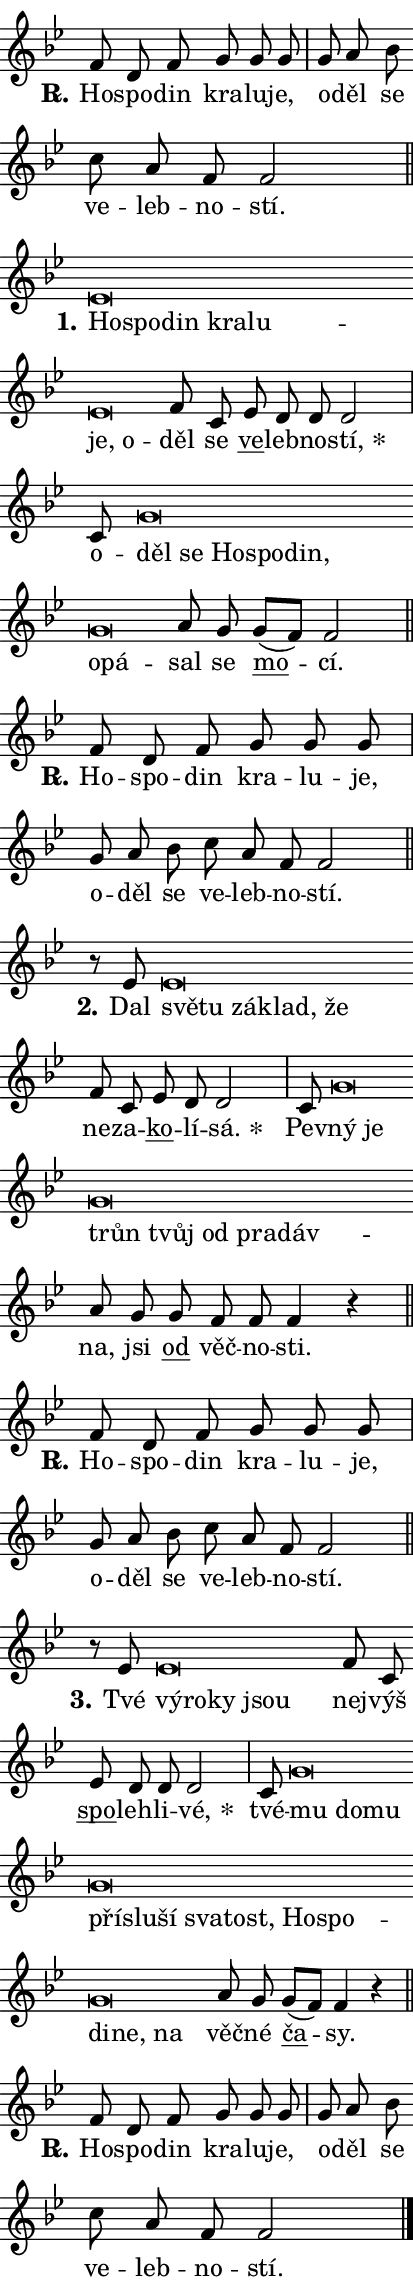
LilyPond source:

\version "2.22.1"
\header { tagline = "" }
\paper {
  indent = 0\cm
  top-margin = 0\cm
  right-margin = 0\cm
  bottom-margin = 0\cm
  left-margin = 0\cm
  paper-width = 7\cm
  page-breaking = #ly:one-page-breaking
  system-system-spacing.basic-distance = #11
  score-system-spacing.basic-distance = #11
  ragged-last = ##f
}


%% Author: Thomas Morley
%% https://lists.gnu.org/archive/html/lilypond-user/2020-05/msg00002.html
#(define (line-position grob)
"Returns position of @var[grob} in current system:
   @code{'start}, if at first time-step
   @code{'end}, if at last time-step
   @code{'middle} otherwise
"
  (let* ((col (ly:item-get-column grob))
         (ln (ly:grob-object col 'left-neighbor))
         (rn (ly:grob-object col 'right-neighbor))
         (col-to-check-left (if (ly:grob? ln) ln col))
         (col-to-check-right (if (ly:grob? rn) rn col))
         (break-dir-left
           (and
             (ly:grob-property col-to-check-left 'non-musical #f)
             (ly:item-break-dir col-to-check-left)))
         (break-dir-right
           (and
             (ly:grob-property col-to-check-right 'non-musical #f)
             (ly:item-break-dir col-to-check-right))))
        (cond ((eqv? 1 break-dir-left) 'start)
              ((eqv? -1 break-dir-right) 'end)
              (else 'middle))))

#(define (tranparent-at-line-position vctor)
  (lambda (grob)
  "Relying on @code{line-position} select the relevant enry from @var{vctor}.
Used to determine transparency,"
    (case (line-position grob)
      ((end) (not (vector-ref vctor 0)))
      ((middle) (not (vector-ref vctor 1)))
      ((start) (not (vector-ref vctor 2))))))

noteHeadBreakVisibility =
#(define-music-function (break-visibility)(vector?)
"Makes @code{NoteHead}s transparent relying on @var{break-visibility}"
#{
  \override NoteHead.transparent =
    #(tranparent-at-line-position break-visibility)
#})

#(define delete-ledgers-for-transparent-note-heads
  (lambda (grob)
    "Reads whether a @code{NoteHead} is transparent.
If so this @code{NoteHead} is removed from @code{'note-heads} from
@var{grob}, which is supposed to be @code{LedgerLineSpanner}.
As a result ledgers are not printed for this @code{NoteHead}"
    (let* ((nhds-array (ly:grob-object grob 'note-heads))
           (nhds-list
             (if (ly:grob-array? nhds-array)
                 (ly:grob-array->list nhds-array)
                 '()))
           ;; Relies on the transparent-property being done before
           ;; Staff.LedgerLineSpanner.after-line-breaking is executed.
           ;; This is fragile ...
           (to-keep
             (remove
               (lambda (nhd)
                 (ly:grob-property nhd 'transparent #f))
               nhds-list)))
      ;; TODO find a better method to iterate over grob-arrays, similiar
      ;; to filter/remove etc for lists
      ;; For now rebuilt from scratch
      (set! (ly:grob-object grob 'note-heads)  '())
      (for-each
        (lambda (nhd)
          (ly:pointer-group-interface::add-grob grob 'note-heads nhd))
        to-keep))))

hideNotes = {
  \noteHeadBreakVisibility #begin-of-line-visible
}
unHideNotes = {
  \noteHeadBreakVisibility #all-visible
}

% work-around for resetting accidentals
% https://lilypond.org/doc/v2.23/Documentation/notation/displaying-rhythms#unmetered-music
cadenzaMeasure = {
  \cadenzaOff
  \partial 1024 s1024
  \cadenzaOn
}

#(define-markup-command (accent layout props text) (markup?)
  "Underline accented syllable"
  (interpret-markup layout props
    #{\markup \override #'(offset . 4.3) \underline { #text }#}))

responsum = \markup \concat {
  "R" \hspace #-1.05 \path #0.1 #'((moveto 0 0.07) (lineto 0.9 0.8)) \hspace #0.05 "."
}

\layout {
    \context {
        \Staff
        \remove "Time_signature_engraver"
        \override LedgerLineSpanner.after-line-breaking = #delete-ledgers-for-transparent-note-heads
    }
    \context {
        \Voice {
            \override NoteHead.output-attributes = #'((class . "notehead"))
            \override Hairpin.height = #0.55
        }
    }
    \context {
        \Lyrics {
            \override StanzaNumber.output-attributes = #'((class . "stanzanumber"))
            \override LyricSpace.minimum-distance = #0.9
            \override LyricText.font-name = #"TeX Gyre Schola"
            \override LyricText.font-size = 1
            \override StanzaNumber.font-name = #"TeX Gyre Schola Bold"
            \override StanzaNumber.font-size = 1
        }
    }
}

% magnetic-lyrics.ily
%
%   written by
%     Jean Abou Samra <jean@abou-samra.fr>
%     Werner Lemberg <wl@gnu.org>
%
%   adapted by
%     Jiri Hon <jiri.hon@gmail.com>
%
% Version 2022-Apr-15

% https://www.mail-archive.com/lilypond-user@gnu.org/msg149350.html

#(define (Left_hyphen_pointer_engraver context)
   "Collect syllable-hyphen-syllable occurrences in lyrics and store
them in properties.  This engraver only looks to the left.  For
example, if the lyrics input is @code{foo -- bar}, it does the
following.

@itemize @bullet
@item
Set the @code{text} property of the @code{LyricHyphen} grob between
@q{foo} and @q{bar} to @code{foo}.

@item
Set the @code{left-hyphen} property of the @code{LyricText} grob with
text @q{foo} to the @code{LyricHyphen} grob between @q{foo} and
@q{bar}.
@end itemize

Use this auxiliary engraver in combination with the
@code{lyric-@/text::@/apply-@/magnetic-@/offset!} hook."
   (let ((hyphen #f)
         (text #f))
     (make-engraver
      (acknowledgers
       ((lyric-syllable-interface engraver grob source-engraver)
        (set! text grob)))
      (end-acknowledgers
       ((lyric-hyphen-interface engraver grob source-engraver)
        ;(when (not (grob::has-interface grob 'lyric-space-interface))
          (set! hyphen grob)));)
      ((stop-translation-timestep engraver)
       (when (and text hyphen)
         (ly:grob-set-object! text 'left-hyphen hyphen))
       (set! text #f)
       (set! hyphen #f)))))

#(define (lyric-text::apply-magnetic-offset! grob)
   "If the space between two syllables is less than the value in
property @code{LyricText@/.details@/.squash-threshold}, move the right
syllable to the left so that it gets concatenated with the left
syllable.

Use this function as a hook for
@code{LyricText@/.after-@/line-@/breaking} if the
@code{Left_@/hyphen_@/pointer_@/engraver} is active."
   (let ((hyphen (ly:grob-object grob 'left-hyphen #f)))
     (when hyphen
       (let ((left-text (ly:spanner-bound hyphen LEFT)))
         (when (grob::has-interface left-text 'lyric-syllable-interface)
           (let* ((common (ly:grob-common-refpoint grob left-text X))
                  (this-x-ext (ly:grob-extent grob common X))
                  (left-x-ext
                   (begin
                     ;; Trigger magnetism for left-text.
                     (ly:grob-property left-text 'after-line-breaking)
                     (ly:grob-extent left-text common X)))
                  ;; `delta` is the gap width between two syllables.
                  (delta (- (interval-start this-x-ext)
                            (interval-end left-x-ext)))
                  (details (ly:grob-property grob 'details))
                  (threshold (assoc-get 'squash-threshold details 0.2)))
             (when (< delta threshold)
               (let* (;; We have to manipulate the input text so that
                      ;; ligatures crossing syllable boundaries are not
                      ;; disabled.  For languages based on the Latin
                      ;; script this is essentially a beautification.
                      ;; However, for non-Western scripts it can be a
                      ;; necessity.
                      (lt (ly:grob-property left-text 'text))
                      (rt (ly:grob-property grob 'text))
                      (is-space (grob::has-interface hyphen 'lyric-space-interface))
                      (space (if is-space " " ""))
                      (space-markup (grob-interpret-markup grob " "))
                      (space-size (interval-length (ly:stencil-extent space-markup X)))
                      (extra-delta (if is-space space-size 0))
                      ;; Append new syllable.
                      (ltrt-space (if (and (string? lt) (string? rt))
                                (string-append lt space rt)
                                (make-concat-markup (list lt space rt))))
                      ;; Right-align `ltrt` to the right side.
                      (ltrt-space-markup (grob-interpret-markup
                               grob
                               (make-translate-markup
                                (cons (interval-length this-x-ext) 0)
                                (make-right-align-markup ltrt-space)))))
                 (begin
                   ;; Don't print `left-text`.
                   (ly:grob-set-property! left-text 'stencil #f)
                   ;; Set text and stencil (which holds all collected
                   ;; syllables so far) and shift it to the left.
                   (ly:grob-set-property! grob 'text ltrt-space)
                   (ly:grob-set-property! grob 'stencil ltrt-space-markup)
                   (ly:grob-translate-axis! grob (- (- delta extra-delta)) X))))))))))


#(define (lyric-hyphen::displace-bounds-first grob)
   ;; Make very sure this callback isn't triggered too early.
   (let ((left (ly:spanner-bound grob LEFT))
         (right (ly:spanner-bound grob RIGHT)))
     (ly:grob-property left 'after-line-breaking)
     (ly:grob-property right 'after-line-breaking)
     (ly:lyric-hyphen::print grob)))

squashThreshold = #0.4

\layout {
  \context {
    \Lyrics
    \consists #Left_hyphen_pointer_engraver
    \override LyricText.after-line-breaking =
      #lyric-text::apply-magnetic-offset!
    \override LyricHyphen.stencil = #lyric-hyphen::displace-bounds-first
    \override LyricText.details.squash-threshold = \squashThreshold
    \override LyricHyphen.minimum-distance = 0
    \override LyricHyphen.minimum-length = \squashThreshold
  }
}

squash = \override LyricText.details.squash-threshold = 9999
unSquash = \override LyricText.details.squash-threshold = \squashThreshold

left = \override LyricText.self-alignment-X = #LEFT
unLeft = \revert LyricText.self-alignment-X

starOffset = #(lambda (grob) 
                (let ((x_offset (ly:self-alignment-interface::aligned-on-x-parent grob)))
                  (if (= x_offset 0) 0 (+ x_offset 1.2))))

star = #(define-music-function (syllable)(string?)
"Append star separator at the end of a syllable"
#{
  \once \override LyricText.X-offset = #starOffset
  \lyricmode { \markup {
    #syllable
    \override #'((font-name . "TeX Gyre Schola Bold")) \hspace #0.2 \lower #0.65 \larger "*"
  } }
#})

starAccent = #(define-music-function (syllable)(string?)
"Append star separator at the end of a syllable and make accent"
#{
  \once \override LyricText.X-offset = #starOffset
  \lyricmode { \markup {
    \accent #syllable
    \override #'((font-name . "TeX Gyre Schola Bold")) \hspace #0.2 \lower #0.65 \larger "*"
  } }
#})

breath = #(define-music-function (syllable)(string?)
"Append breathing indicator at the end of a syllable"
#{
  \lyricmode { \markup { #syllable "+" } }
#})

optionalBreath = #(define-music-function (syllable)(string?)
"Append optional breathing indicator at the end of a syllable"
#{
  \lyricmode { \markup { #syllable "(+)" } }
#})


\score {
    <<
        \new Voice = "melody" { \cadenzaOn \key bes \major \relative { f'8 d f g g g \cadenzaMeasure \bar "|" g a bes \bar "" c a f f2 \cadenzaMeasure \bar "||" \break }
\relative { es'\breve*1/16 \hideNotes \breve*1/16 \bar "" \breve*1/16 \bar "" \breve*1/16 \bar "" \breve*1/16 \bar "" \breve*1/16 \breve*1/16 \bar "" \unHideNotes f8 c \bar "" es d d d2 \cadenzaMeasure \bar "|" c8 g'\breve*1/16 \hideNotes \breve*1/16 \bar "" \breve*1/16 \bar "" \breve*1/16 \bar "" \breve*1/16 \bar "" \breve*1/16 \breve*1/16 \bar "" \unHideNotes a8 g \bar "" g[( f)] f2 \cadenzaMeasure \bar "||" \break }
\relative { f'8 d f g g g \cadenzaMeasure \bar "|" g a bes \bar "" c a f f2 \cadenzaMeasure \bar "||" \break }
\relative { r8 es'8 es\breve*1/16 \hideNotes \breve*1/16 \bar "" \breve*1/16 \bar "" \breve*1/16 \breve*1/16 \bar "" \unHideNotes f8 c \bar "" es d d2 \cadenzaMeasure \bar "|" c8 g'\breve*1/16 \hideNotes \breve*1/16 \bar "" \breve*1/16 \bar "" \breve*1/16 \bar "" \breve*1/16 \bar "" \breve*1/16 \breve*1/16 \bar "" \unHideNotes a8 g \bar "" g f f f4 r \cadenzaMeasure \bar "||" \break }
\relative { f'8 d f g g g \cadenzaMeasure \bar "|" g a bes \bar "" c a f f2 \cadenzaMeasure \bar "||" \break }
\relative { r8 es'8 es\breve*1/16 \hideNotes \breve*1/16 \bar "" \breve*1/16 \breve*1/16 \bar "" \unHideNotes f8 c \bar "" es d d d2 \cadenzaMeasure \bar "|" c8 g'\breve*1/16 \hideNotes \breve*1/16 \bar "" \breve*1/16 \bar "" \breve*1/16 \bar "" \breve*1/16 \bar "" \breve*1/16 \bar "" \breve*1/16 \bar "" \breve*1/16 \bar "" \breve*1/16 \bar "" \breve*1/16 \bar "" \breve*1/16 \bar "" \breve*1/16 \breve*1/16 \bar "" \unHideNotes a8 g \bar "" g[( f)] f4 r \cadenzaMeasure \bar "||" \break }
\relative { f'8 d f g g g \cadenzaMeasure \bar "|" g a bes \bar "" c a f f2 \cadenzaMeasure \bar "||" \break } \bar "|." }
        \new Lyrics \lyricsto "melody" { \lyricmode { \set stanza = \responsum
Ho -- spo -- din kra -- lu -- je, o -- děl se ve -- leb -- no -- stí.
\set stanza = "1."
\left Ho -- \squash spo -- din kra -- lu -- je, o -- \unLeft \unSquash děl se \markup \accent ve -- leb -- no -- \star stí, o -- \left děl \squash se Ho -- spo -- din, o -- pá -- \unLeft \unSquash sal se \markup \accent mo -- cí.
\set stanza = \responsum
Ho -- spo -- din kra -- lu -- je, o -- děl se ve -- leb -- no -- stí.
\set stanza = "2."
Dal \left svě -- \squash tu zá -- klad, že \unLeft \unSquash ne -- za -- \markup \accent ko -- lí -- \star sá. Pev -- \left ný \squash je trůn tvůj od pra -- dáv -- \unLeft \unSquash na, jsi \markup \accent od věč -- no -- sti.
\set stanza = \responsum
Ho -- spo -- din kra -- lu -- je, o -- děl se ve -- leb -- no -- stí.
\set stanza = "3."
Tvé \left vý -- \squash ro -- ky jsou \unLeft \unSquash nej -- výš \markup \accent spo -- leh -- li -- \star vé, tvé -- \left mu \squash do -- mu pří -- slu -- ší sva -- tost, Ho -- spo -- di -- ne, na \unLeft \unSquash věč -- né \markup \accent ča -- sy.
\set stanza = \responsum
Ho -- spo -- din kra -- lu -- je, o -- děl se ve -- leb -- no -- stí. } }
    >>
    \layout {}
}
